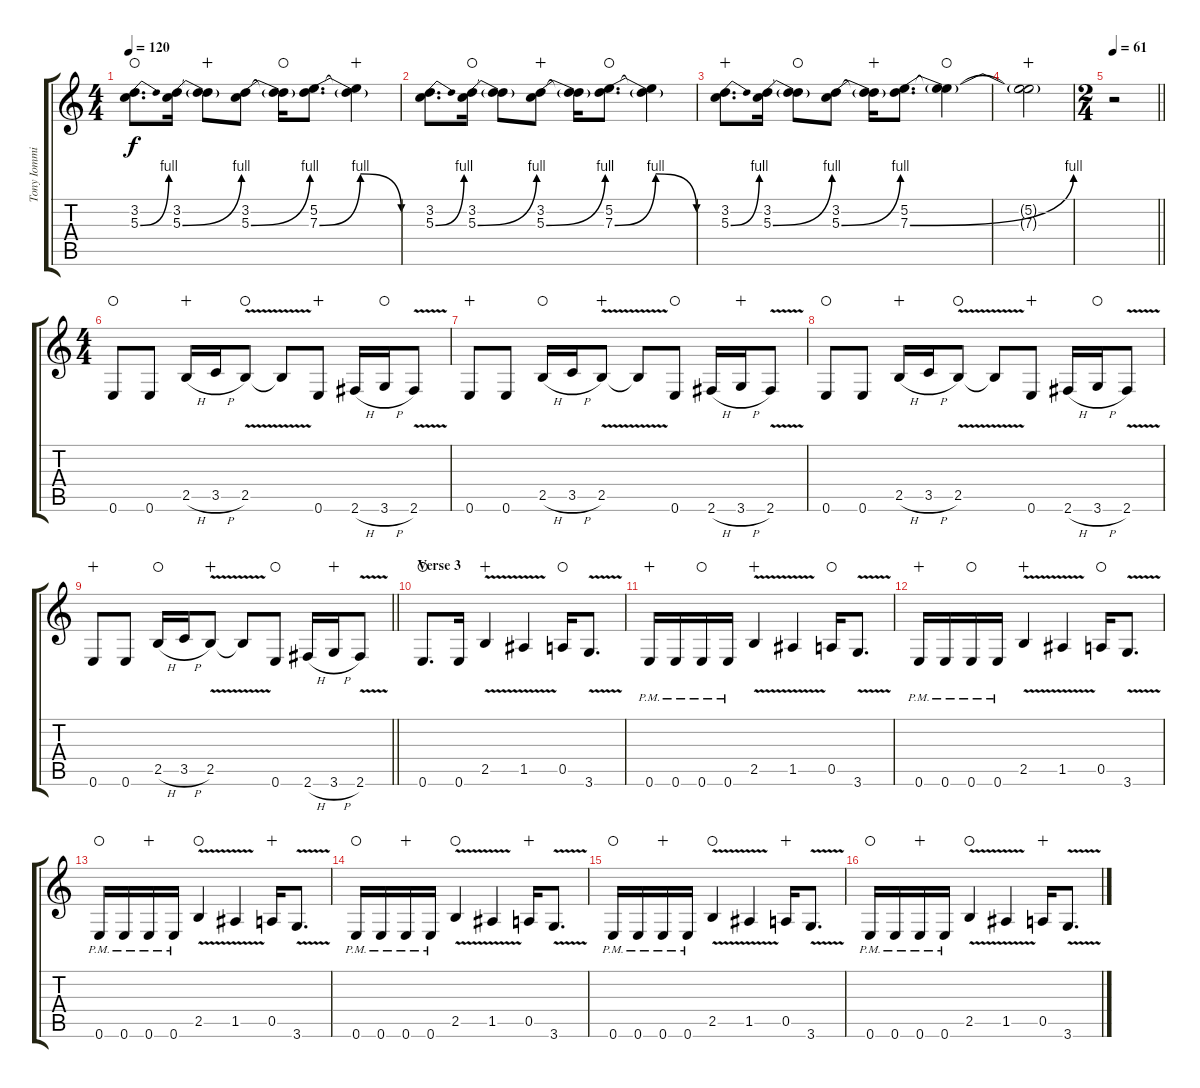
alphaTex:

\track ("Tony Iommi" "Tony Iommi") {instrument distortionguitar}
\staff {score tabs}
\tuning (E4 B3 G3 D3 A2 E2) {hide}
\ts (4 4)
\tempo 120
\clef g2
\ks c
(3.2 5.3{be (bend 0 0 60 4)}).8{d dy f waho} (3.2 5.3{be (bend 0 0 60 4)}).16 (3.2{t} 5.3{t}).8{wahc} (3.2 5.3{be (bend 0 0 60 4)}).8 (3.2{t} 5.3{t}).16{waho} (5.2 7.3{be (bendrelease 0 0 10 4 54 4 60 0)}).8{d} (5.2{t} 7.3{t}).4{wahc} |
(3.2 5.3{be (bend 0 0 60 4)}).8{d} (3.2 5.3{be (bend 0 0 60 4)}).16{waho} (3.2{t} 5.3{t}).8 (3.2 5.3{be (bend 0 0 60 4)}).8{wahc} (3.2{t} 5.3{t}).16 (5.2 7.3{be (bendrelease 0 0 10 4 54 4 60 0)}).8{d waho} (5.2{t} 7.3{t}).4 |
(3.2 5.3{be (bend 0 0 60 4)}).8{d wahc} (3.2 5.3{be (bend 0 0 60 4)}).16 (3.2{t} 5.3{t}).8{waho} (3.2 5.3{be (bend 0 0 60 4)}).8 (3.2{t} 5.3{t}).16{wahc} (5.2 7.3{be (bend 0 0 60 4)}).8{d} (5.2{t} 7.3{t}).4{waho} |
(5.2{t} 7.3{t}).2{wahc} |
\ts (2 4)
\tempo 61
\barLineRight lightlight
r.2 |
\ts (4 4)
0.6.8{waho} 0.6.8 2.5{h}.16{wahc} 3.5{h}.16 2.5{v}.8{waho} 2.5{t}.8 0.6.8{wahc} 2.6{h}.16 3.6{h}.16{waho} 2.6{v}.8 |
0.6.8{wahc} 0.6.8 2.5{h}.16{waho} 3.5{h}.16 2.5{v}.8{wahc} 2.5{t}.8 0.6.8{waho} 2.6{h}.16 3.6{h}.16{wahc} 2.6{v}.8 |
0.6.8{waho} 0.6.8 2.5{h}.16{wahc} 3.5{h}.16 2.5{v}.8{waho} 2.5{t}.8 0.6.8{wahc} 2.6{h}.16 3.6{h}.16{waho} 2.6{v}.8 |
\barLineRight lightlight
0.6.8{wahc} 0.6.8 2.5{h}.16{waho} 3.5{h}.16 2.5{v}.8{wahc} 2.5{t}.8 0.6.8{waho} 2.6{h}.16 3.6{h}.16{wahc} 2.6{v}.8 |
\section ("" "Verse 3")
0.6.8{d waho} 0.6.16 2.5{v}.4{wahc} 1.5{v}.4 0.5.16{waho} 3.6{v}.8{d} |
0.6{pm}.16{wahc} 0.6{pm}.16 0.6{pm}.16{waho} 0.6{pm}.16 2.5{v}.4{wahc} 1.5{v}.4 0.5.16{waho} 3.6{v}.8{d} |
0.6{pm}.16{wahc} 0.6{pm}.16 0.6{pm}.16{waho} 0.6{pm}.16 2.5{v}.4{wahc} 1.5{v}.4 0.5.16{waho} 3.6{v}.8{d} |
0.6{pm}.16{waho} 0.6{pm}.16 0.6{pm}.16{wahc} 0.6{pm}.16 2.5{v}.4{waho} 1.5{v}.4 0.5.16{wahc} 3.6{v}.8{d} |
0.6{pm}.16{waho} 0.6{pm}.16 0.6{pm}.16{wahc} 0.6{pm}.16 2.5{v}.4{waho} 1.5{v}.4 0.5.16{wahc} 3.6{v}.8{d} |
0.6{pm}.16{waho} 0.6{pm}.16 0.6{pm}.16{wahc} 0.6{pm}.16 2.5{v}.4{waho} 1.5{v}.4 0.5.16{wahc} 3.6{v}.8{d} |
0.6{pm}.16{waho} 0.6{pm}.16 0.6{pm}.16{wahc} 0.6{pm}.16 2.5{v}.4{waho} 1.5{v}.4 0.5.16{wahc} 3.6{v}.8{d}
